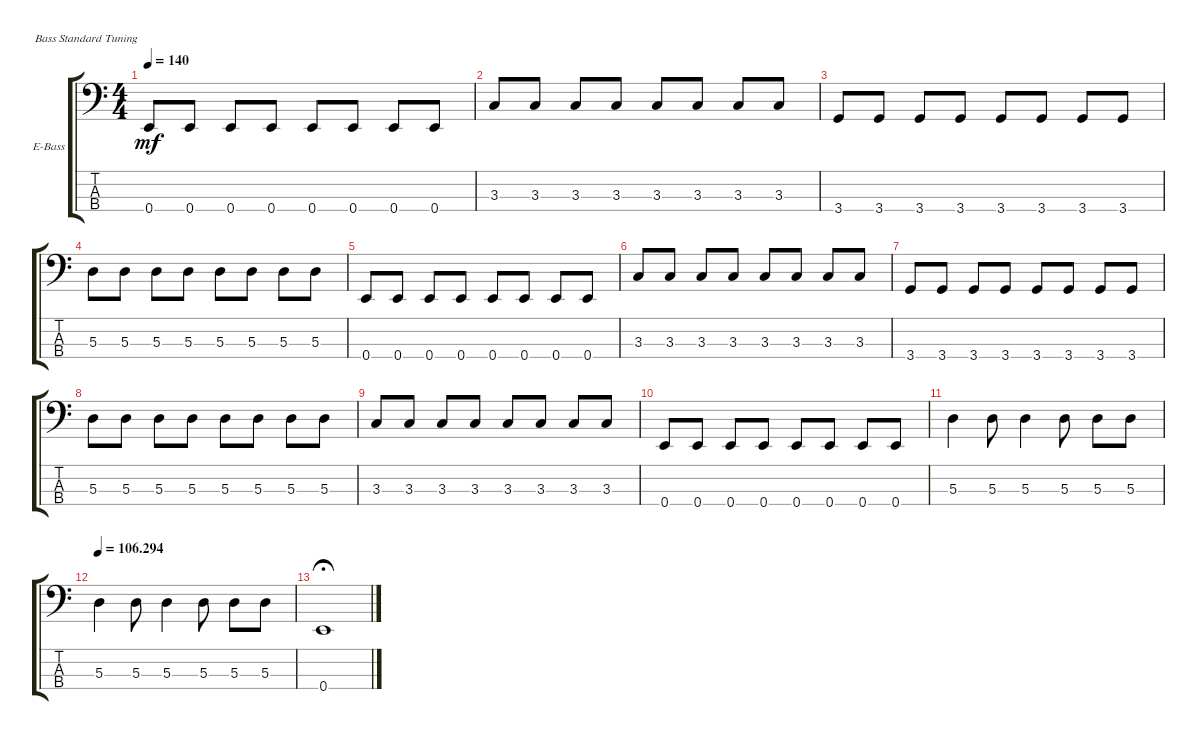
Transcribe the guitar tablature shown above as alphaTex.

\defaultSystemsLayout 4
\bracketExtendMode groupsimilarinstruments
\firstSystemTrackNameOrientation horizontal
\otherSystemsTrackNameOrientation horizontal
\track ("Electric Bass" "E-Bass") {instrument electricbassfinger}
\staff {score tabs}
\tuning (G2 D2 A1 E1)
\ts (4 4)
\tempo 140
\clef f4
\ks c
0.4.8{dy mf} 0.4.8 0.4.8 0.4.8 0.4.8 0.4.8 0.4.8 0.4.8 |
3.3.8 3.3.8 3.3.8 3.3.8 3.3.8 3.3.8 3.3.8 3.3.8 |
3.4.8 3.4.8 3.4.8 3.4.8 3.4.8 3.4.8 3.4.8 3.4.8 |
5.3.8 5.3.8 5.3.8 5.3.8 5.3.8 5.3.8 5.3.8 5.3.8 |
0.4.8 0.4.8 0.4.8 0.4.8 0.4.8 0.4.8 0.4.8 0.4.8 |
3.3.8 3.3.8 3.3.8 3.3.8 3.3.8 3.3.8 3.3.8 3.3.8 |
3.4.8 3.4.8 3.4.8 3.4.8 3.4.8 3.4.8 3.4.8 3.4.8 |
5.3.8 5.3.8 5.3.8 5.3.8 5.3.8 5.3.8 5.3.8 5.3.8 |
3.3.8 3.3.8 3.3.8 3.3.8 3.3.8 3.3.8 3.3.8 3.3.8 |
0.4.8 0.4.8 0.4.8 0.4.8 0.4.8 0.4.8 0.4.8 0.4.8 |
5.3.4 5.3.8 5.3.4 5.3.8 5.3.8 5.3.8 |
\tempo
106.294 5.3.4 5.3.8 5.3.4 5.3.8 5.3.8 5.3.8 |
0.4.1{fermata (medium 1)}
